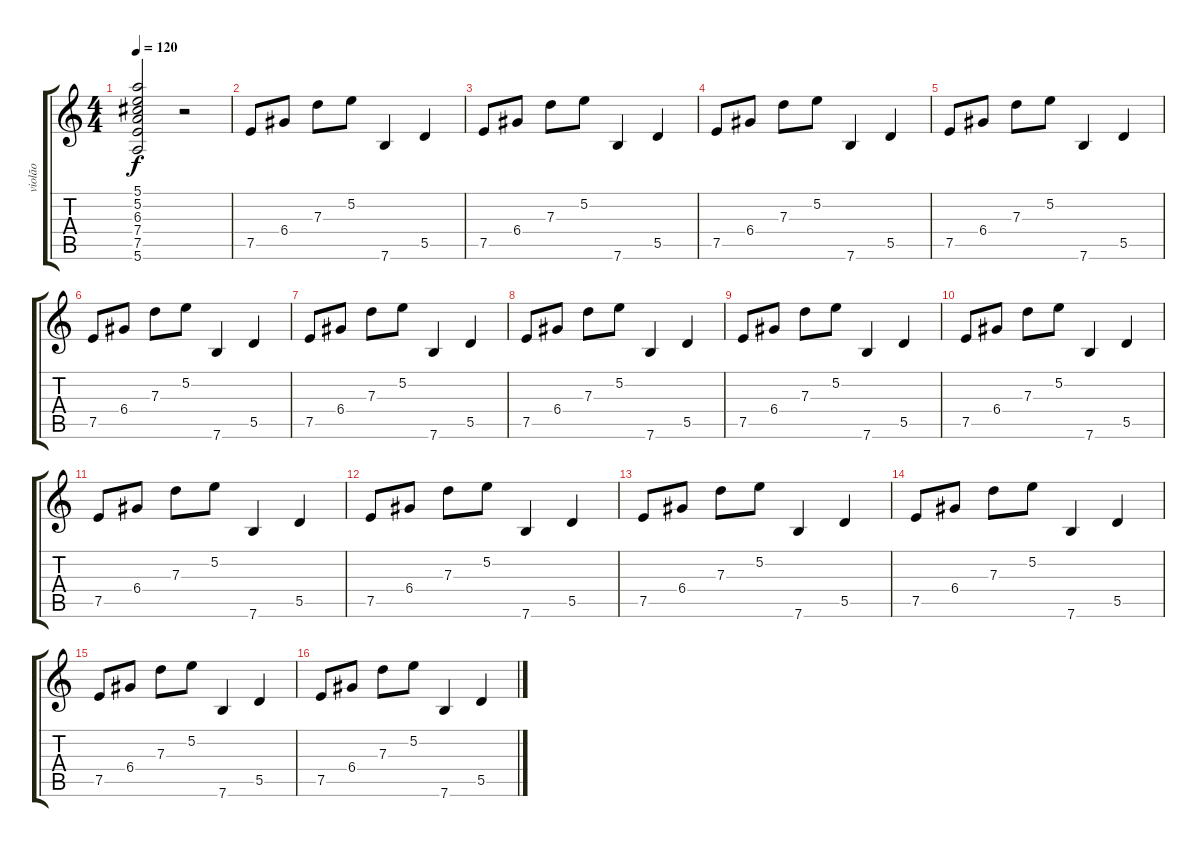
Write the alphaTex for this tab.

\track ("violão" "violão") {instrument acousticguitarsteel}
\staff {score tabs}
\tuning (E4 B3 G3 D3 A2 E2) {hide}
\ts (4 4)
\tempo 120
\clef g2
\ks c
(5.1 5.2 6.3 7.4 7.5 5.6).2{dy f} r.2 |
7.5.8 6.4.8 7.3.8 5.2.8 7.6.4 5.5.4 |
7.5.8 6.4.8 7.3.8 5.2.8 7.6.4 5.5.4 |
7.5.8 6.4.8 7.3.8 5.2.8 7.6.4 5.5.4 |
7.5.8 6.4.8 7.3.8 5.2.8 7.6.4 5.5.4 |
7.5.8 6.4.8 7.3.8 5.2.8 7.6.4 5.5.4 |
7.5.8 6.4.8 7.3.8 5.2.8 7.6.4 5.5.4 |
7.5.8 6.4.8 7.3.8 5.2.8 7.6.4 5.5.4 |
7.5.8 6.4.8 7.3.8 5.2.8 7.6.4 5.5.4 |
7.5.8 6.4.8 7.3.8 5.2.8 7.6.4 5.5.4 |
7.5.8 6.4.8 7.3.8 5.2.8 7.6.4 5.5.4 |
7.5.8 6.4.8 7.3.8 5.2.8 7.6.4 5.5.4 |
7.5.8 6.4.8 7.3.8 5.2.8 7.6.4 5.5.4 |
7.5.8 6.4.8 7.3.8 5.2.8 7.6.4 5.5.4 |
7.5.8 6.4.8 7.3.8 5.2.8 7.6.4 5.5.4 |
7.5.8 6.4.8 7.3.8 5.2.8 7.6.4 5.5.4
